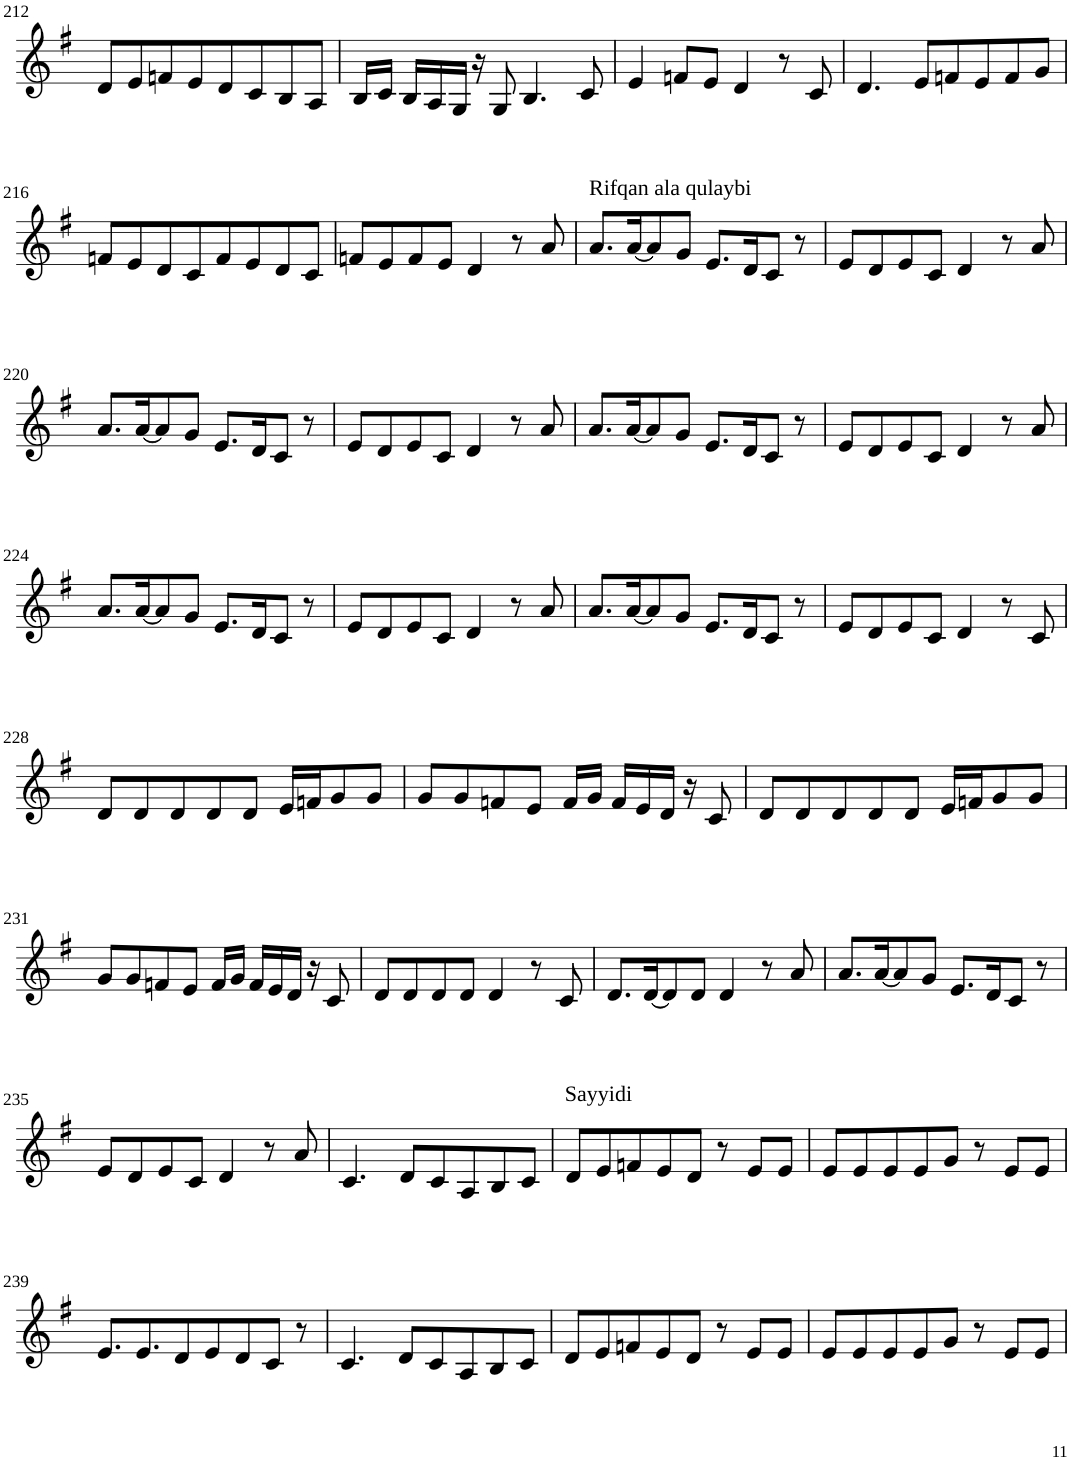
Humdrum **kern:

**kern
*part1
*staff1
*I"Violin
!!LO:PB:g=z
*clefG2
*k[f#]
*G:
*M8/8
=212
8d/L
8e/
8fn/
8e/
8d/
8c/
8B/
8A/J
=213
16B/LL
16c/JJ
16B/LL
16A/
16G/JJ
16r
8G/
4.B/
8c/
=214
4e/
8fn/L
8e/J
4d/
8r
8c/
=215
4.d/
8e/L
8fn/
8e/
8f/
8g/J
!!LO:LB:g=z
=216
8fn/L
8e/
8d/
8c/
8f/
8e/
8d/
8c/J
=217
8fn/L
8e/
8f/
8e/J
4d/
8r
8a/
=218
!LO:TX:a:t=Rifqan ala qulaybi
8.a/L
[16a/K
8a/]
8g/J
8.e/L
16d/K
8c/J
8r
=219
8e/L
8d/
8e/
8c/J
4d/
8r
8a/
!!LO:LB:g=z
=220
8.a/L
[16a/K
8a/]
8g/J
8.e/L
16d/K
8c/J
8r
=221
8e/L
8d/
8e/
8c/J
4d/
8r
8a/
=222
8.a/L
[16a/K
8a/]
8g/J
8.e/L
16d/K
8c/J
8r
=223
8e/L
8d/
8e/
8c/J
4d/
8r
8a/
!!LO:LB:g=z
=224
8.a/L
[16a/K
8a/]
8g/J
8.e/L
16d/K
8c/J
8r
=225
8e/L
8d/
8e/
8c/J
4d/
8r
8a/
=226
8.a/L
[16a/K
8a/]
8g/J
8.e/L
16d/K
8c/J
8r
=227
8e/L
8d/
8e/
8c/J
4d/
8r
8c/
!!LO:LB:g=z
=228
8d/L
8d/
8d/
8d/
8d/J
16e/LL
16fn/J
8g/
8g/J
=229
8g/L
8g/
8fn/
8e/J
16f/LL
16g/JJ
16f/LL
16e/
16d/JJ
16r
8c/
=230
8d/L
8d/
8d/
8d/
8d/J
16e/LL
16fn/J
8g/
8g/J
!!LO:LB:g=z
=231
8g/L
8g/
8fn/
8e/J
16f/LL
16g/JJ
16f/LL
16e/
16d/JJ
16r
8c/
=232
8d/L
8d/
8d/
8d/J
4d/
8r
8c/
=233
8.d/L
[16d/K
8d/]
8d/J
4d/
8r
8a/
=234
8.a/L
[16a/K
8a/]
8g/J
8.e/L
16d/K
8c/J
8r
!!LO:LB:g=z
=235
8e/L
8d/
8e/
8c/J
4d/
8r
8a/
=236
4.c/
8d/L
8c/
8A/
8B/
8c/J
=237
!LO:TX:a:t=Sayyidi
8d/L
8e/
8fn/
8e/
8d/J
8r
8e/L
8e/J
=238
8e/L
8e/
8e/
8e/
8g/J
8r
8e/L
8e/J
!!LO:LB:g=z
=239
8.e/L
8.e/
8d/
8e/
8d/
8c/J
8r
=240
4.c/
8d/L
8c/
8A/
8B/
8c/J
=241
8d/L
8e/
8fn/
8e/
8d/J
8r
8e/L
8e/J
=242
8e/L
8e/
8e/
8e/
8g/J
8r
8e/L
8e/J
=
*-
